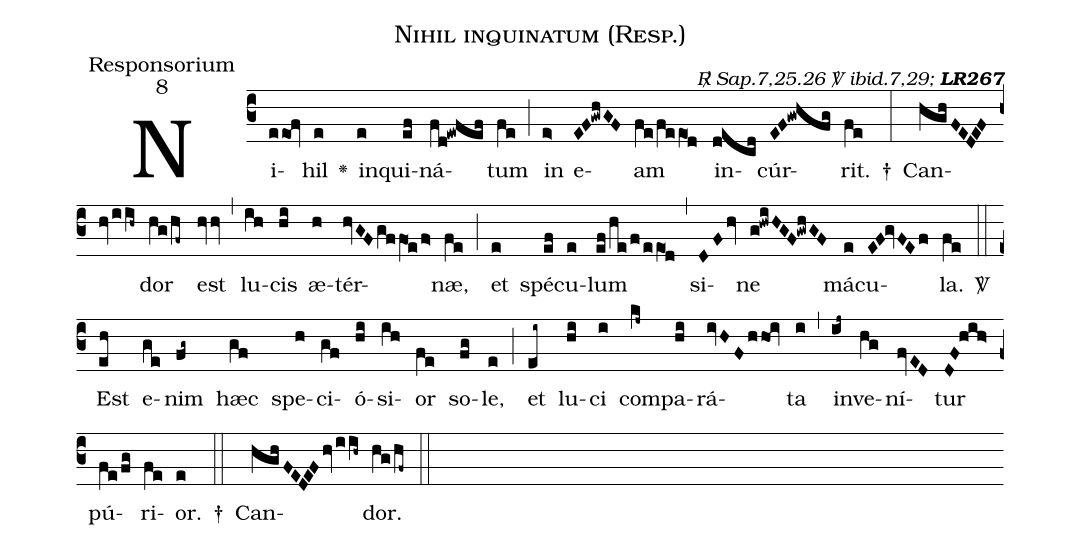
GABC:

name:Nihil inquinatum (Resp.);
office-part:Responsorium;
mode:8;
commentary:{\itshape\mdseries \Rbar\ Sap.7,25.26 \Vbar\  ibid.7,29;\/}  {\bfseries LR267};
%%
(c3) Ni(eeof)hil(e) <v>\greheightstar</v>() in(e)qui(ef)ná(fd!ewfef)tum(fe) (;) in(e>) e(EF!gwhGF)am(fe/fe/eO1d) in(decd)cúr(EF!gwhfg)rit.(fe) †(:) Can(hghFEDEFhv/iih~)dor(hg/hf~) est(hvv) (,) lu(ih)cis(hi) æ(h)tér(hvGF/gffO1e/f>)næ,(fe) (;) et(e) spé(ef)cu(e)lum(ef/he/f/eeO1d) (,) si(DFhv)ne(g!hwiHGF!gwhGF) má(e)cu(EF!gvFEf)la.(fe)
<sp>V/</sp>(::) Est(eh) e(ge)nim(fg~) hæc(gf) spe(h)ci(gf)ó(hi)si(ih)or(fe) so(fg)le,(e) (;) et(ei~) lu(hi)ci(i) com(kj~)pa(hi)rá(ivHF/hho1i)ta(i) (,) in(ij~)ve(hg)ní(fvED)tur(DF!hih>) pú(fe/fg)ri(fe)or.(e) †(::) Can(hghFEDEFhv/iih~)dor.(hg/hf~) (::)
